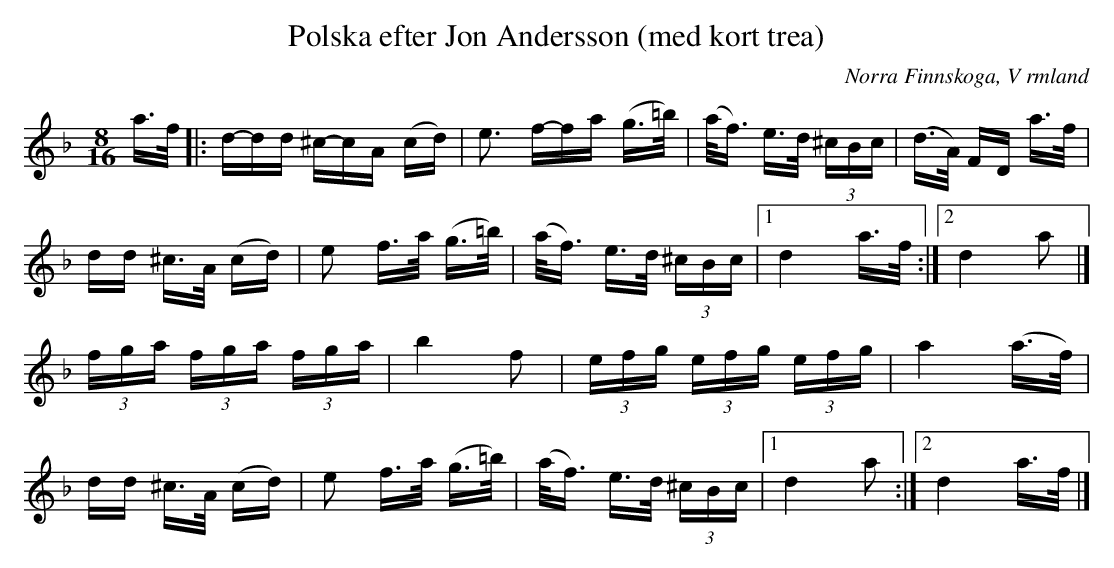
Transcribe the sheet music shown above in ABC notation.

X:1
T:Polska efter Jon Andersson (med kort trea)
O:Norra Finnskoga, V rmland
M:8/16
L:1/16
K:Dm
a3/2f/2|:d-dd ^c-cA (cd)|e3 f-fa (g3/2=b/2)| (a/2f3/2) e3/2d/2 (3^cBc|(d3/2A/2) FD a3/2f/2|
dd ^c3/2A/2 (cd)|e2 f3/2a/2 (g3/2=b/2)| (a/2f3/2) e3/2d/2 (3^cBc|1 d4  a3/2f/2:|2 d4  a2|]
(3fga (3fga (3fga|b4 f2|(3efg (3efg (3efg|a4 (a3/2f/2)|
dd ^c3/2A/2 (cd)|e2 f3/2a/2 (g3/2=b/2)| (a/2f3/2) e3/2d/2 (3^cBc|1 d4  a2:|2 d4  a3/2f/2|]
